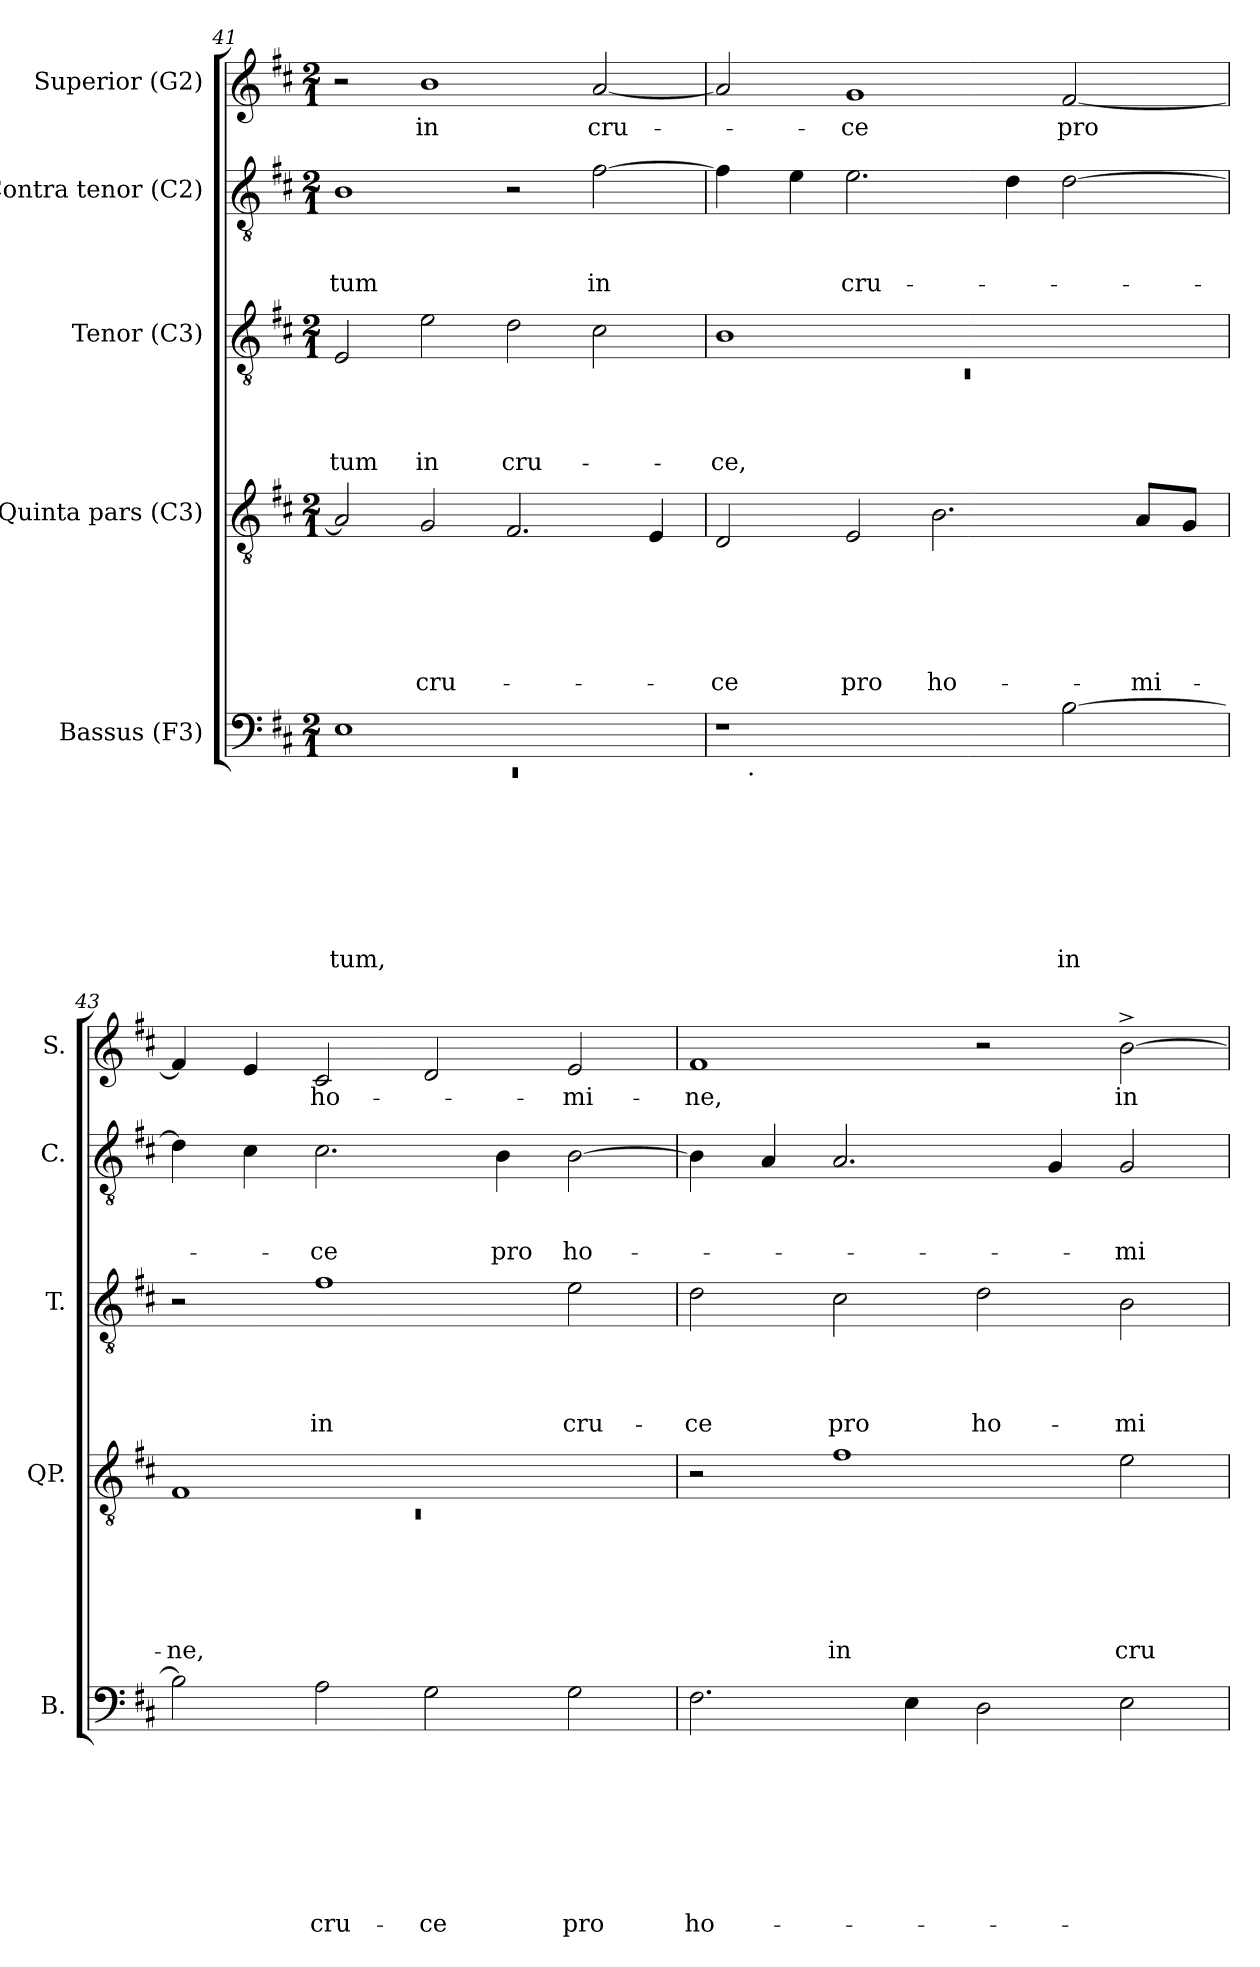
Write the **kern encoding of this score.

**kern	**text	**text	**text	**text	**text	**text	**text	**text	**kern	**text	**text	**text	**text	**text	**text	**kern	**text	**text	**text	**text	**kern	**text	**text	**text	**kern	**text
*part5	*part5	*part5	*part5	*part5	*part5	*part5	*part5	*part5	*part4	*part4	*part4	*part4	*part4	*part4	*part4	*part3	*part3	*part3	*part3	*part3	*part2	*part2	*part2	*part2	*part1	*part1
*staff5	*staff5	*staff5	*staff5	*staff5	*staff5	*staff5	*staff5	*staff5	*staff4	*staff4	*staff4	*staff4	*staff4	*staff4	*staff4	*staff3	*staff3	*staff3	*staff3	*staff3	*staff2	*staff2	*staff2	*staff2	*staff1	*staff1
*I"Bassus (F3)	*	*	*	*	*	*	*	*	*I"Quinta pars (C3)	*	*	*	*	*	*	*I"Tenor (C3)	*	*	*	*	*I"Contra tenor (C2)	*	*	*	*I"Superior (G2)	*
*I'B.	*	*	*	*	*	*	*	*	*I'QP.	*	*	*	*	*	*	*I'T.	*	*	*	*	*I'C.	*	*	*	*I'S.	*
*clefF4	*	*	*	*	*	*	*	*	*clefGv2	*	*	*	*	*	*	*clefGv2	*	*	*	*	*clefGv2	*	*	*	*clefG2	*
*k[f#c#]	*	*	*	*	*	*	*	*	*k[f#c#]	*	*	*	*	*	*	*k[f#c#]	*	*	*	*	*k[f#c#]	*	*	*	*k[f#c#]	*
*D:	*	*	*	*	*	*	*	*	*D:	*	*	*	*	*	*	*D:	*	*	*	*	*D:	*	*	*	*D:	*
*M2/1	*	*	*	*	*	*	*	*	*M2/1	*	*	*	*	*	*	*M2/1	*	*	*	*	*M2/1	*	*	*	*M2/1	*
=41	=41	=41	=41	=41	=41	=41	=41	=41	=41	=41	=41	=41	=41	=41	=41	=41	=41	=41	=41	=41	=41	=41	=41	=41	=41	=41
*^	*	*	*	*	*	*	*	*	*	*	*	*	*	*	*	*	*	*	*	*	*	*	*	*	*	*
!	!LO:N:vis=1	!	!	!	!	!	!	!	!LO:LY:b	!	!	!	!	!	!	!	!	!	!	!	!LO:LY:b	!	!	!	!LO:LY:b	!	!
1E	0rEE	.	.	.	.	.	.	.	-tum,	2A/]	.	.	.	.	.	.	2E/	.	.	.	-tum	1B	.	.	-tum	2r	.
!	!	!	!	!	!	!	!	!	!	!	!	!	!	!	!	!LO:LY:b	!	!	!	!	!LO:LY:b	!	!	!	!	!	!LO:LY:b
.	.	.	.	.	.	.	.	.	.	2G/	.	.	.	.	.	cru-	2e\	.	.	.	in	.	.	.	.	1b	in
!	!	!	!	!	!	!	!	!	!	!	!	!	!	!	!	!	!	!	!	!	!LO:LY:b	!	!	!	!	!	!
1ryy	.	.	.	.	.	.	.	.	.	2.F#/	.	.	.	.	.	.	2d\	.	.	.	cru-	2r	.	.	.	.	.
!	!	!	!	!	!	!	!	!	!	!	!	!	!	!	!	!	!	!	!	!	!	!	!	!	!LO:LY:b	!	!LO:LY:b
.	.	.	.	.	.	.	.	.	.	.	.	.	.	.	.	.	2c#\	.	.	.	.	[>2f#\	.	.	in	[<2a/	cru-
.	.	.	.	.	.	.	.	.	.	4E/	.	.	.	.	.	.	.	.	.	.	.	.	.	.	.	.	.
=42	=42	=42	=42	=42	=42	=42	=42	=42	=42	=42	=42	=42	=42	=42	=42	=42	=42	=42	=42	=42	=42	=42	=42	=42	=42	=42	=42
*	*	*	*	*	*	*	*	*	*	*	*	*	*	*	*	*	*^	*	*	*	*	*	*	*	*	*	*
!	!	!	!	!	!	!	!	!	!	!	!	!	!	!	!	!LO:LY:b	!	!LO:N:vis=1	!	!	!	!LO:LY:b	!	!	!	!	!	!
1r	16.ryy	.	.	.	.	.	.	.	.	2D/	.	.	.	.	.	-ce	1B	0rC	.	.	.	-ce,	4f#\]	.	.	.	2a/]	.
!	!LO:TX:b:t=.	!	!	!	!	!	!	!	!	!	!	!	!	!	!	!	!	!	!	!	!	!	!	!	!	!	!	!
.	1ryy	.	.	.	.	.	.	.	.	.	.	.	.	.	.	.	.	.	.	.	.	.	.	.	.	.	.	.
.	.	.	.	.	.	.	.	.	.	.	.	.	.	.	.	.	.	.	.	.	.	.	4e\	.	.	.	.	.
!	!	!	!	!	!	!	!	!	!	!	!	!	!	!	!	!LO:LY:b	!	!	!	!	!	!	!	!	!	!LO:LY:b	!	!LO:LY:b
.	.	.	.	.	.	.	.	.	.	2E/	.	.	.	.	.	pro	.	.	.	.	.	.	2.e\	.	.	cru-	1g	-ce
!	!	!	!	!	!	!	!	!	!	!	!	!	!	!	!	!LO:LY:b	!	!	!	!	!	!	!	!	!	!	!	!
2ryy	.	.	.	.	.	.	.	.	.	2.B\	.	.	.	.	.	ho-	1ryy	.	.	.	.	.	.	.	.	.	.	.
.	2ryy	.	.	.	.	.	.	.	.	.	.	.	.	.	.	.	.	.	.	.	.	.	.	.	.	.	.	.
.	.	.	.	.	.	.	.	.	.	.	.	.	.	.	.	.	.	.	.	.	.	.	4d\	.	.	.	.	.
!	!	!	!	!	!	!	!	!	!LO:LY:b	!	!	!	!	!	!	!	!	!	!	!	!	!	!	!	!	!	!	!LO:LY:b
[>2B\	.	.	.	.	.	.	.	.	in	.	.	.	.	.	.	.	.	.	.	.	.	.	[>2d\	.	.	.	[<2f#/	pro
.	4ryy	.	.	.	.	.	.	.	.	.	.	.	.	.	.	.	.	.	.	.	.	.	.	.	.	.	.	.
!	!	!	!	!	!	!	!	!	!	!	!	!	!	!	!	!LO:LY:b	!	!	!	!	!	!	!	!	!	!	!	!
.	.	.	.	.	.	.	.	.	.	8A/L	.	.	.	.	.	-mi-	.	.	.	.	.	.	.	.	.	.	.	.
.	8ryy	.	.	.	.	.	.	.	.	.	.	.	.	.	.	.	.	.	.	.	.	.	.	.	.	.	.	.
.	.	.	.	.	.	.	.	.	.	8G/J	.	.	.	.	.	.	.	.	.	.	.	.	.	.	.	.	.	.
.	32ryy	.	.	.	.	.	.	.	.	.	.	.	.	.	.	.	.	.	.	.	.	.	.	.	.	.	.	.
=43	=43	=43	=43	=43	=43	=43	=43	=43	=43	=43	=43	=43	=43	=43	=43	=43	=43	=43	=43	=43	=43	=43	=43	=43	=43	=43	=43	=43
*	*	*	*	*	*	*	*	*	*	*^	*	*	*	*	*	*	*	*	*	*	*	*	*	*	*	*	*	*
!	!	!	!	!	!	!	!	!	!	!	!LO:N:vis=1	!	!	!	!	!	!LO:LY:b	!	!	!	!	!	!	!	!	!	!	!	!
*v	*v	*	*	*	*	*	*	*	*	*	*	*	*	*	*	*	*	*v	*v	*	*	*	*	*	*	*	*	*	*
2B\]	.	.	.	.	.	.	.	.	1F#	0rC	.	.	.	.	.	-ne,	2r	.	.	.	.	4d\]	.	.	.	4f#/]	.
.	.	.	.	.	.	.	.	.	.	.	.	.	.	.	.	.	.	.	.	.	.	4c#\	.	.	.	4e/	.
!	!	!	!	!	!	!	!	!LO:LY:b	!	!	!	!	!	!	!	!	!	!	!	!	!LO:LY:b	!	!	!	!LO:LY:b	!	!LO:LY:b
2A\	.	.	.	.	.	.	.	cru-	.	.	.	.	.	.	.	.	1f#	.	.	.	in	2.c#\	.	.	-ce	2c#/	ho-
!	!	!	!	!	!	!	!	!LO:LY:b	!	!	!	!	!	!	!	!	!	!	!	!	!	!	!	!	!	!	!
2G\	.	.	.	.	.	.	.	-ce	1ryy	.	.	.	.	.	.	.	.	.	.	.	.	.	.	.	.	2d/	.
!	!	!	!	!	!	!	!	!	!	!	!	!	!	!	!	!	!	!	!	!	!	!	!	!	!LO:LY:b	!	!
.	.	.	.	.	.	.	.	.	.	.	.	.	.	.	.	.	.	.	.	.	.	4B\	.	.	pro	.	.
!	!	!	!	!	!	!	!	!LO:LY:b	!	!	!	!	!	!	!	!	!	!	!	!	!LO:LY:b	!	!	!	!LO:LY:b	!	!LO:LY:b
2G\	.	.	.	.	.	.	.	pro	.	.	.	.	.	.	.	.	2e\	.	.	.	cru-	[<2B\	.	.	ho-	2e/	-mi-
*	*	*	*	*	*	*	*	*	*v	*v	*	*	*	*	*	*	*	*	*	*	*	*	*	*	*	*	*
!!LO:LB:g=z
=44	=44	=44	=44	=44	=44	=44	=44	=44	=44	=44	=44	=44	=44	=44	=44	=44	=44	=44	=44	=44	=44	=44	=44	=44	=44	=44
!	!	!	!	!	!	!	!	!LO:LY:b	!	!	!	!	!	!	!	!	!	!	!	!LO:LY:b	!	!	!	!	!	!LO:LY:b
2.F#\	.	.	.	.	.	.	.	ho-	2r	.	.	.	.	.	.	2d\	.	.	.	-ce	4B\]	.	.	.	1f#	-ne,
.	.	.	.	.	.	.	.	.	.	.	.	.	.	.	.	.	.	.	.	.	4A/	.	.	.	.	.
!	!	!	!	!	!	!	!	!	!	!	!	!	!	!	!LO:LY:b	!	!	!	!	!LO:LY:b	!	!	!	!	!	!
.	.	.	.	.	.	.	.	.	1f#	.	.	.	.	.	in	2c#\	.	.	.	pro	2.A/	.	.	.	.	.
4E\	.	.	.	.	.	.	.	.	.	.	.	.	.	.	.	.	.	.	.	.	.	.	.	.	.	.
!	!	!	!	!	!	!	!	!	!	!	!	!	!	!	!	!	!	!	!	!LO:LY:b	!	!	!	!	!	!
2D\	.	.	.	.	.	.	.	.	.	.	.	.	.	.	.	2d\	.	.	.	ho-	.	.	.	.	2r	.
.	.	.	.	.	.	.	.	.	.	.	.	.	.	.	.	.	.	.	.	.	4G/	.	.	.	.	.
!	!	!	!	!	!	!	!	!	!	!	!	!	!	!	!LO:LY:b	!	!	!	!	!LO:LY:b	!	!	!	!LO:LY:b	!	!LO:LY:b
2E\	.	.	.	.	.	.	.	.	2e\	.	.	.	.	.	cru-	2B\	.	.	.	-mi-	2G/	.	.	-mi-	[>2b^>\	in
=	=	=	=	=	=	=	=	=	=	=	=	=	=	=	=	=	=	=	=	=	=	=	=	=	=	=
*-	*-	*-	*-	*-	*-	*-	*-	*-	*-	*-	*-	*-	*-	*-	*-	*-	*-	*-	*-	*-	*-	*-	*-	*-	*-	*-
